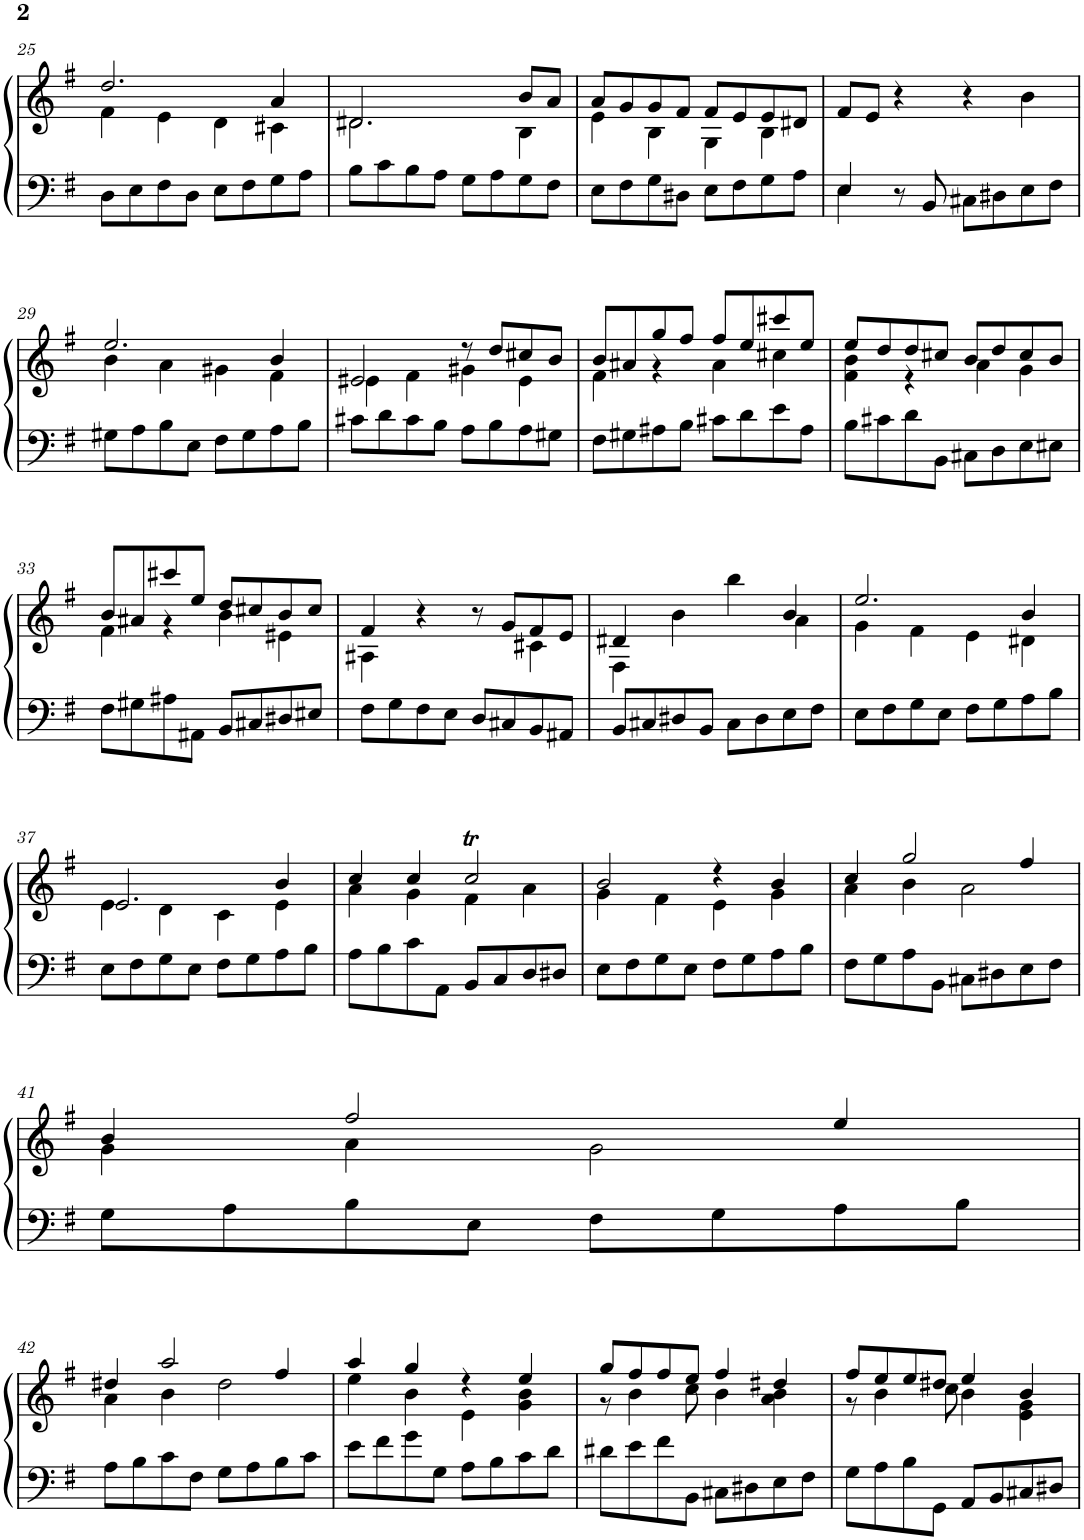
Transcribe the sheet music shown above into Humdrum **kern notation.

**kern	**kern
*part1	*part1
*staff2	*staff1
*I"Piano	*
*I'Pno.	*
!!LO:PB:g=z
*clefF4	*clefG2
*k[f#]	*k[f#]
*M4/4	*M4/4
=25	=25
*	*^
8D\L	2.dd/	4f#\
8E\	.	.
8F#\	.	4e\
8D\J	.	.
8E\L	.	4d\
8F#\	.	.
8G\	4a/	4c#X\
8A\J	.	.
=26	=26	=26
8B\L	2.d#X/	2.d#\
8c\	.	.
8B\	.	.
8A\J	.	.
8G\L	.	.
8A\	.	.
8G\	8b/L	4B\
8F#\J	8a/J	.
=27	=27	=27
8E\L	8a/L	4e\
8F#\	8g/	.
8G\	8g/	4B\
8D#X\J	8f#/J	.
8E\L	8f#/L	4G\
8F#\	8e/	.
8G\	8e/	4B\
8A\J	8d#X/J	.
*	*v	*v
=28	=28
*^	*
4E/	4E\	8f#/L
.	.	8e/J
8r	2.ryy	4r
8BB/	.	.
8C#X\L	.	4r
8D#X\	.	.
8E\	.	4b\
8F#\J	.	.
*v	*v	*
!!LO:LB:g=z
=29	=29
*	*^
8G#X\L	2.ee/	4b\
8A\	.	.
8B\	.	4a\
8E\J	.	.
8F#\L	.	4g#X\
8G#\	.	.
8A\	4b/	4f#\
8B\J	.	.
=30	=30	=30
8c#X\L	2e#X/	4e#\
8d\	.	.
8c#\	.	4f#\
8B\J	.	.
8A\L	8r	4g#X\
8B\	8dd/L	.
8A\	8cc#X/	4e#\
8G#X\J	8b/J	.
=31	=31	=31
8F#\L	8b/L	4f#\
8G#X\	8a#X/	.
8A#X\	8gg/	4r
8B\J	8ff#/J	.
8c#X\L	8ff#/L	4a#\
8d\	8ee/	.
8e\	8ccc#X/	4cc#X\
8A#\J	8ee/J	.
=32	=32	=32
8B\L	8ee/L	4f#\ 4b\
8c#X\	8dd/	.
8d\	8dd/	4r
8BB\J	8cc#X/J	.
8C#X\L	8b/L	4a\
8D\	8dd/	.
8E\	8cc#/	4g\
8E#X\J	8b/J	.
!!LO:LB:g=z	!!
=33	=33	=33
8F#\L	8b/L	4f#\
8G#X\	8a#X/	.
8A#X\	8ccc#X/	4r
8AA#X\J	8ee/J	.
8BB/L	8dd/L	4b\
8C#X/	8cc#X/	.
8D#X/	8b/	4e#X\
8E#X/J	8cc#/J	.
=34	=34	=34
8F#\L	4f#/	4A#X\
8G\	.	.
8F#\	4r	2ryy
8E\J	.	.
8D/L	8r	.
8C#X/	8g/L	.
8BB/	8f#/	4c#X\
8AA#X/J	8e/J	.
=35	=35	=35
8BB/L	4d#X/	4F#\
8C#X/	.	.
8D#X/	4b\	2ryy
8BB/J	.	.
8C#\L	4bb\	.
8D#\	.	.
8E\	4b/	4a\
8F#\J	.	.
=36	=36	=36
8E\L	2.ee/	4g\
8F#\	.	.
8G\	.	4f#\
8E\J	.	.
8F#\L	.	4e\
8G\	.	.
8A\	4b/	4d#X\
8B\J	.	.
!!LO:LB:g=z	!!
=37	=37	=37
8E\L	2.e/	4e\
8F#\	.	.
8G\	.	4d\
8E\J	.	.
8F#\L	.	4c\
8G\	.	.
8A\	4b/	4e\
8B\J	.	.
=38	=38	=38
8A\L	4cc/	4a\
8B\	.	.
8c\	4cc/	4g\
8AA\J	.	.
8BB/L	2ccT/	4f#\
8C/	.	.
8D/	.	4a\
8D#X/J	.	.
=39	=39	=39
8E\L	2b/	4g\
8F#\	.	.
8G\	.	4f#\
8E\J	.	.
8F#\L	4r	4e\
8G\	.	.
8A\	4b/	4g\
8B\J	.	.
=40	=40	=40
8F#\L	4cc/	4a\
8G\	.	.
8A\	2gg/	4b\
8BB\J	.	.
8C#X\L	.	2a\
8D#X\	.	.
8E\	4ff#/	.
8F#\J	.	.
!!LO:LB:g=z	!!
=41	=41	=41
8G\L	4b/	4g\
8A\	.	.
8B\	2ff#/	4a\
8E\J	.	.
8F#\L	.	2g\
8G\	.	.
8A\	4ee/	.
8B\J	.	.
!!LO:LB:g=z	!!
=42	=42	=42
8A\L	4dd#X/	4a\
8B\	.	.
8c\	2aa/	4b\
8F#\J	.	.
8G\L	.	2dd#\
8A\	.	.
8B\	4ff#/	.
8c\J	.	.
=43	=43	=43
8e\L	4aa/	4ee\
8f#\	.	.
8g\	4gg/	4b\
8G\J	.	.
8A\L	4r	4e\
8B\	.	.
8c\	4ee/	4g\ 4b\
8d\J	.	.
=44	=44	=44
8d#X\L	8gg/L	8r
8e\	8ff#/	4b\
8f#\	8ff#/	.
8BB\J	8ee/J	8cc\
8C#X\L	4ff#/	4b\
8D#X\	.	.
8E\	4dd#X/	4a\ 4b\
8F#\J	.	.
=45	=45	=45
8G\L	8ff#/L	8r
8A\	8ee/	4b\
8B\	8ee/	.
8GG\J	8dd#X/J	8cc\
8AA/L	4ee/	4b\
8BB/	.	.
8C#X/	4b/	4e\ 4g\
8D#X/J	.	.
*	*v	*v
=	=
*-	*-
